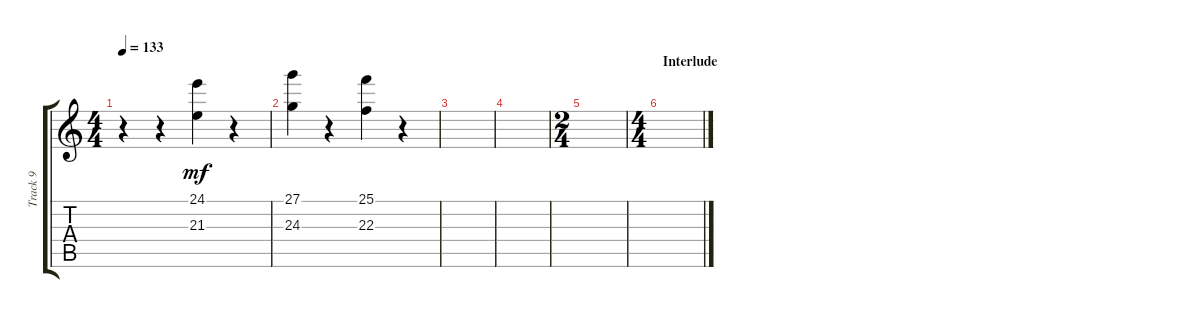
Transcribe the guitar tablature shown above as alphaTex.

\track ("Track 9" "Track 9") {instrument stringensemble1}
\staff {score tabs}
\tuning (E4 B3 G3 D3 A2 E2) {hide}
\ts (4 4)
\tempo 133
\clef g2
\ks c
r.4{dy mf} r.4 (24.1 21.3).4 r.4 |
(27.1 24.3).4 r.4 (25.1 22.3).4 r.4 |
|
|
\ts (2 4)
|
\ts (4 4)
\section ("" "Interlude")
